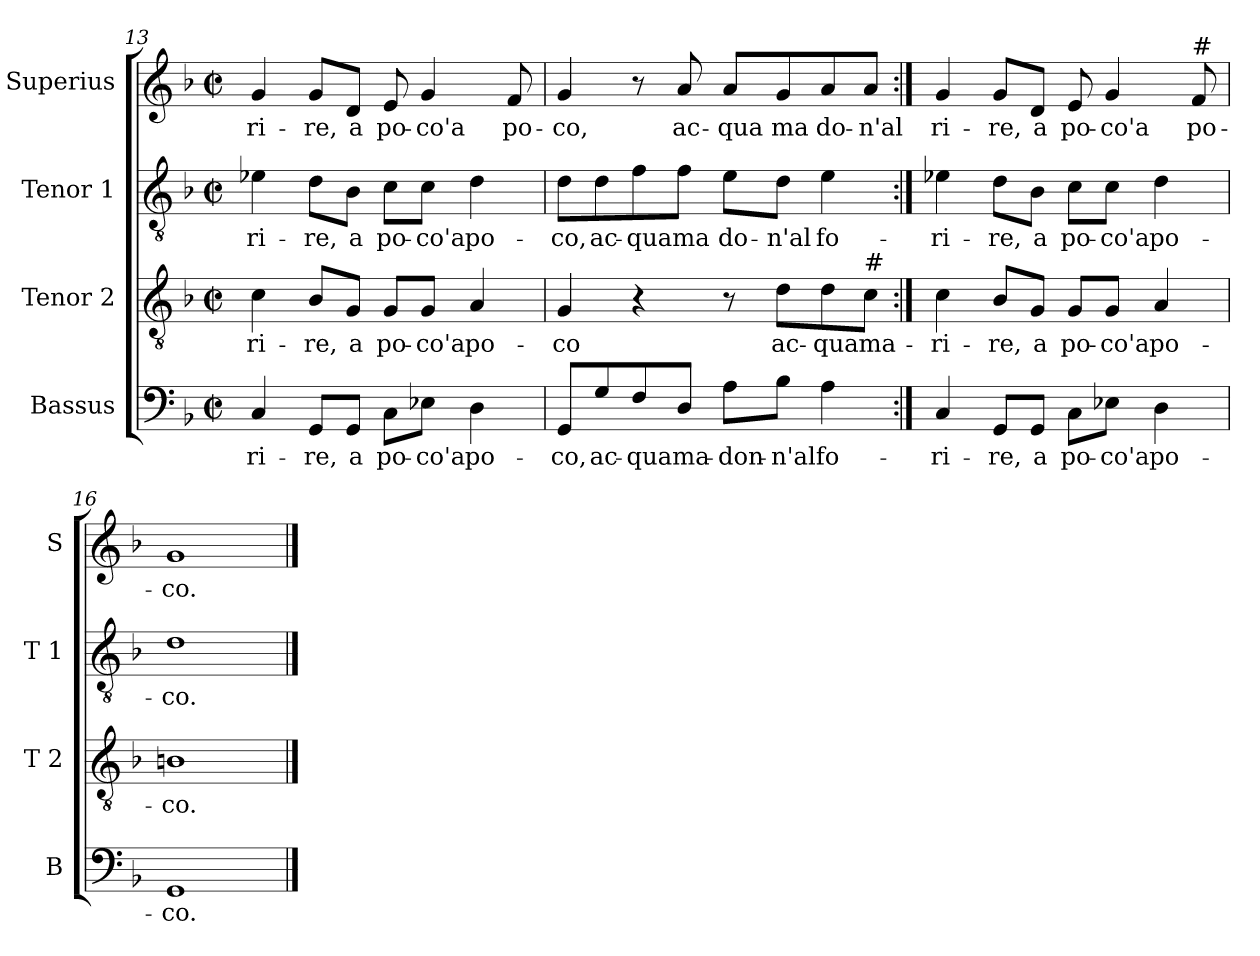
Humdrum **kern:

**kern	**text	**kern	**text	**kern	**text	**kern	**text
*part4	*part4	*part3	*part3	*part2	*part2	*part1	*part1
*staff4	*staff4	*staff3	*staff3	*staff2	*staff2	*staff1	*staff1
*I"Bassus	*	*I"Tenor 2	*	*I"Tenor 1	*	*I"Superius	*
*I'B	*	*I'T 2	*	*I'T 1	*	*I'S	*
*clefF4	*	*clefGv2	*	*clefGv2	*	*clefG2	*
*k[b-]	*	*k[b-]	*	*k[b-]	*	*k[b-]	*
*F:	*	*F:	*	*F:	*	*F:	*
*M2/2	*	*M2/2	*	*M2/2	*	*M2/2	*
*met(c|)	*	*met(c|)	*	*met(c|)	*	*met(c|)	*
=13	=13	=13	=13	=13	=13	=13	=13
4C/	-ri-	4c\	-ri-	4e-X\	-ri-	4g/	-ri-
8GG/L	-re,	8B-/L	-re,	8d\L	-re,	8g/L	-re,
8GG/J	a	8G/J	a	8B-\J	a	8d/J	a
8C\L	po-	8G/L	po-	8c\L	po-	8e/	po-
8E-X\J	-co'a	8G/J	-co'a	8c\J	-co'a	4g/	-co'a
4D\	po-	4A/	po-	4d\	po-	.	.
.	.	.	.	.	.	8f/	po-
=14	=14	=14	=14	=14	=14	=14	=14
8GG/L	-co,	4G/	-co	8d\L	-co,	4g/	-co,
8G/	ac-	.	.	8d\	ac-	.	.
8F/	-qua	4r	.	8f\	-qua	8r	.
8D/J	ma-	.	.	8f\J	ma	8a/	ac-
8A\L	-don-	8r	.	8e\L	do-	8a/L	-qua
8B-\J	-n'al	8d\L	ac-	8d\J	-n'al	8g/	ma
4A\	fo-	8d\	-qua	4e\	fo-	8a/	do-
!	!	!LO:TX:a:t=#	!	!	!	!	!
.	.	8c\J	ma-	.	.	8a/J	-n'al
=15:|!	=15:|!	=15:|!	=15:|!	=15:|!	=15:|!	=15:|!	=15:|!
4C/	-ri-	4c\	-ri-	4e-X\	-ri-	4g/	ri-
8GG/L	-re,	8B-/L	-re,	8d\L	-re,	8g/L	-re,
8GG/J	a	8G/J	a	8B-\J	a	8d/J	a
8C\L	po-	8G/L	po-	8c\L	po-	8e/	po-
8E-X\J	-co'a	8G/J	-co'a	8c\J	-co'a	4g/	-co'a
4D\	po-	4A/	po-	4d\	po-	.	.
!	!	!	!	!	!	!LO:TX:a:t=#	!
.	.	.	.	.	.	8f/	po-
=16	=16	=16	=16	=16	=16	=16	=16
1GG	-co.	1Bn	-co.	1d	-co.	1g	-co.
==	==	==	==	==	==	==	==
*-	*-	*-	*-	*-	*-	*-	*-
